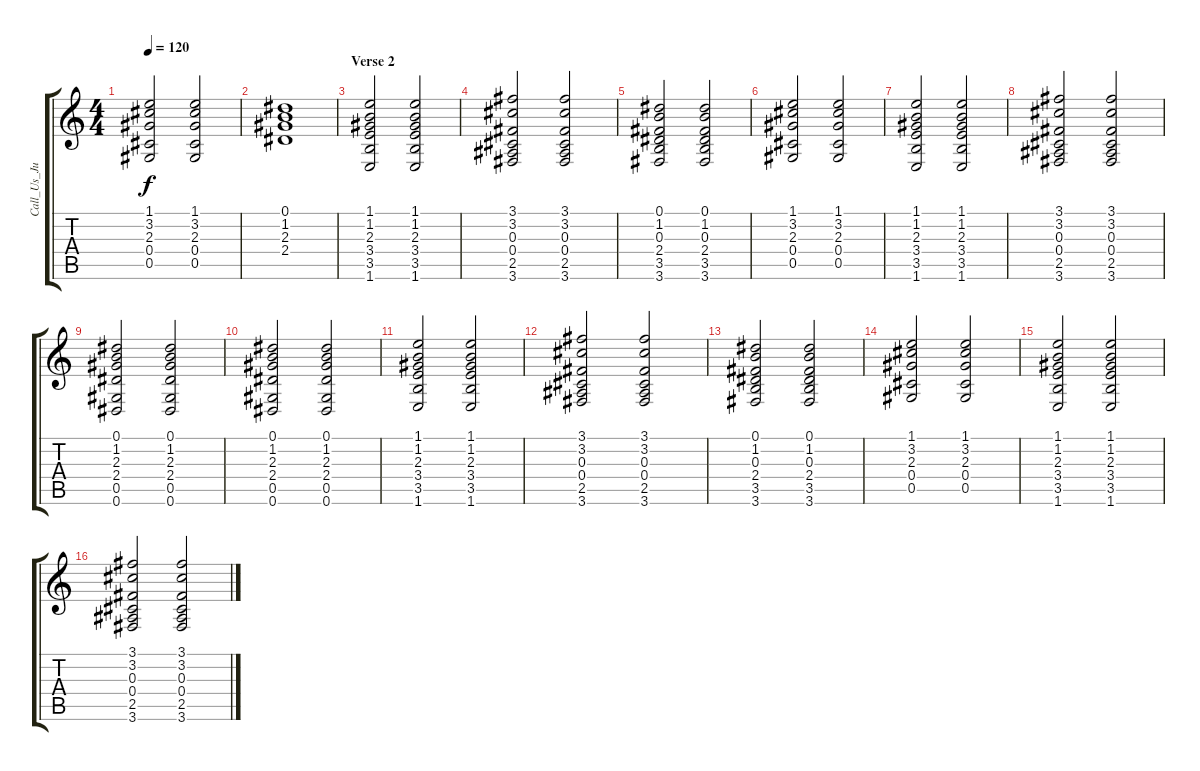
\track ("Call_Us_Junior" "Call_Us_Ju") {instrument acousticguitarsteel}
\staff {score tabs}
\tuning (Eb4 Bb3 Gb3 Db3 Ab2 Eb2) {hide}
\ts (4 4)
\tempo 120
\clef g2
\ks c
(1.1 3.2 2.3 0.4 0.5).2{dy f} (1.1 3.2 2.3 0.4 0.5).2 |
(0.1 1.2 2.3 2.4).1 |
\section ("" "Verse 2")
(1.1 1.2 2.3 3.4 3.5 1.6).2 (1.1 1.2 2.3 3.4 3.5 1.6).2 |
(3.1 3.2 0.3 0.4 2.5 3.6).2 (3.1 3.2 0.3 0.4 2.5 3.6).2 |
(0.1 1.2 0.3 2.4 3.5 3.6).2 (0.1 1.2 0.3 2.4 3.5 3.6).2 |
(1.1 3.2 2.3 0.4 0.5).2 (1.1 3.2 2.3 0.4 0.5).2 |
(1.1 1.2 2.3 3.4 3.5 1.6).2 (1.1 1.2 2.3 3.4 3.5 1.6).2 |
(3.1 3.2 0.3 0.4 2.5 3.6).2 (3.1 3.2 0.3 0.4 2.5 3.6).2 |
(0.1 1.2 2.3 2.4 0.5 0.6).2 (0.1 1.2 2.3 2.4 0.5 0.6).2 |
(0.1 1.2 2.3 2.4 0.5 0.6).2 (0.1 1.2 2.3 2.4 0.5 0.6).2 |
(1.1 1.2 2.3 3.4 3.5 1.6).2 (1.1 1.2 2.3 3.4 3.5 1.6).2 |
(3.1 3.2 0.3 0.4 2.5 3.6).2 (3.1 3.2 0.3 0.4 2.5 3.6).2 |
(0.1 1.2 0.3 2.4 3.5 3.6).2 (0.1 1.2 0.3 2.4 3.5 3.6).2 |
(1.1 3.2 2.3 0.4 0.5).2 (1.1 3.2 2.3 0.4 0.5).2 |
(1.1 1.2 2.3 3.4 3.5 1.6).2 (1.1 1.2 2.3 3.4 3.5 1.6).2 |
(3.1 3.2 0.3 0.4 2.5 3.6).2 (3.1 3.2 0.3 0.4 2.5 3.6).2
